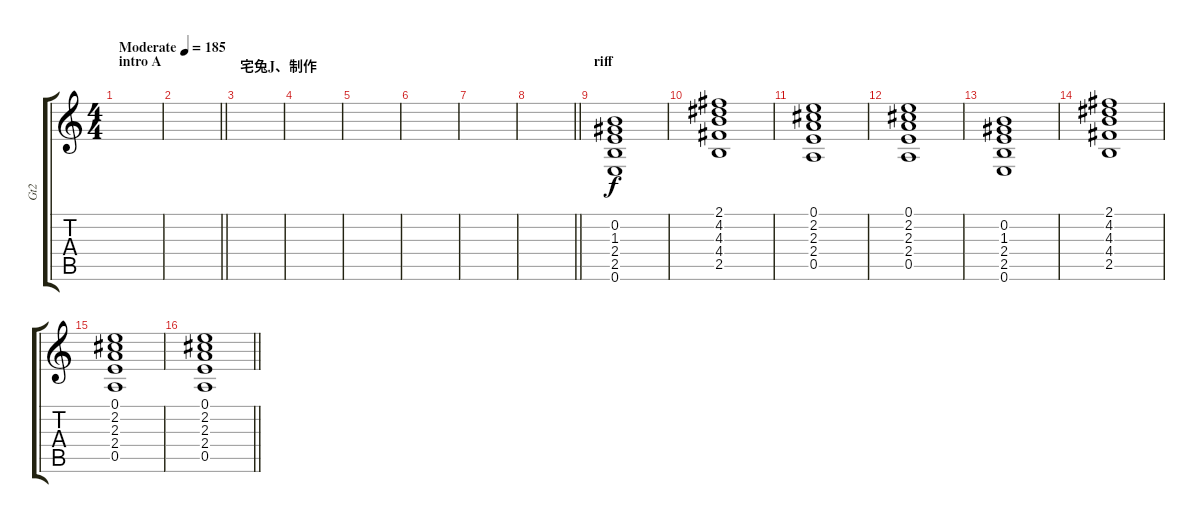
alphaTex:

\track ("Gt2" "Gt2") {instrument distortionguitar}
\staff {score tabs}
\tuning (E4 B3 G3 D3 A2 E2) {hide}
\ts (4 4)
\section ("" "intro A")
\tempo (185 "Moderate")
\clef g2
\ks c
|
\barLineRight lightlight
|
\section ("" "宅兔J、制作")
|
|
|
|
|
\barLineRight lightlight
|
\section ("" "riff")
(0.2 1.3 2.4 2.5 0.6).1 |
(2.1 4.2 4.3 4.4 2.5).1 |
(0.1 2.2 2.3 2.4 0.5).1 |
(0.1 2.2 2.3 2.4 0.5).1 |
(0.2 1.3 2.4 2.5 0.6).1 |
(2.1 4.2 4.3 4.4 2.5).1 |
(0.1 2.2 2.3 2.4 0.5).1 |
\barLineRight lightlight
(0.1 2.2 2.3 2.4 0.5).1
